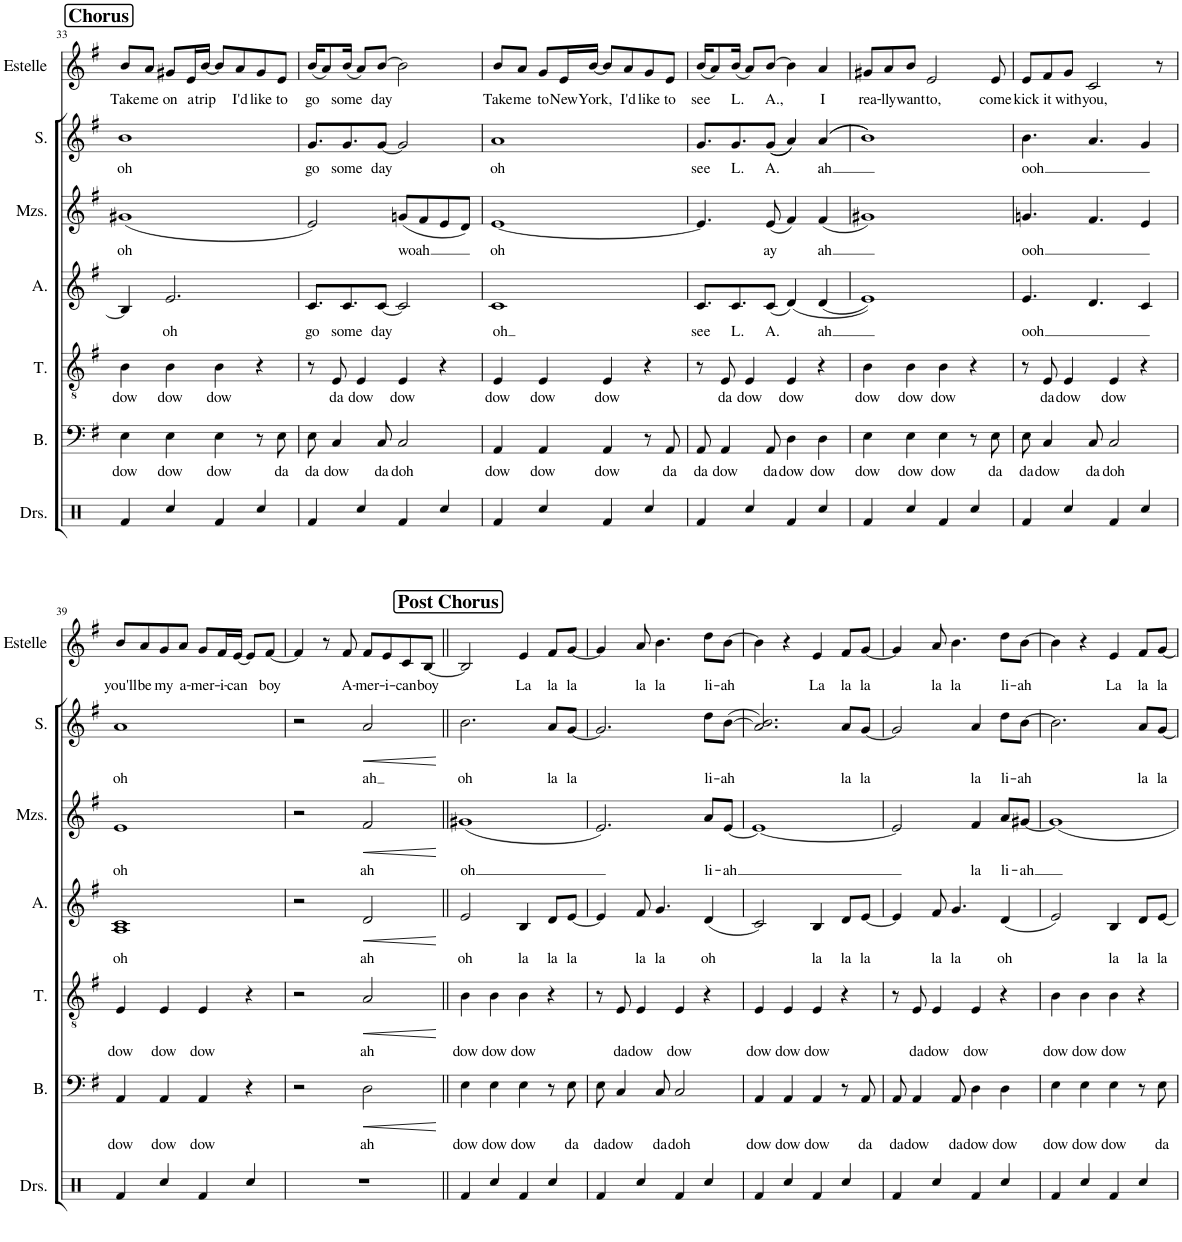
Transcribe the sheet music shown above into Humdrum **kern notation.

**kern	**text	**dynam	**kern	**text	**dynam	**kern	**text	**dynam	**kern	**text	**dynam	**kern	**text	**dynam	**kern	**text
*part6	*part6	*part6	*part5	*part5	*part5	*part4	*part4	*part4	*part3	*part3	*part3	*part2	*part2	*part2	*part1	*part1
*staff6	*staff6	*staff6	*staff5	*staff5	*staff5	*staff4	*staff4	*staff4	*staff3	*staff3	*staff3	*staff2	*staff2	*staff2	*staff1	*staff1
*I"Bass	*	*	*I"Tenor	*	*	*I"Alto	*	*	*I"Mezzo-soprano	*	*	*I"Soprano	*	*	*I"Estelle	*
*I'B.	*	*	*I'T.	*	*	*I'A.	*	*	*I'Mzs.	*	*	*I'S.	*	*	*I'Estelle	*
!!LO:PB:g=z
*clefF4	*	*	*clefGv2	*	*	*clefG2	*	*	*clefG2	*	*	*clefG2	*	*	*clefG2	*
*k[f#]	*	*	*k[f#]	*	*	*k[f#]	*	*	*k[f#]	*	*	*k[f#]	*	*	*k[f#]	*
*M4/4	*	*	*M4/4	*	*	*M4/4	*	*	*M4/4	*	*	*M4/4	*	*	*M4/4	*
!!LO:REH:place=s1:a:B:cj:fs=14:t=Chorus
=33	=33	=33	=33	=33	=33	=33	=33	=33	=33	=33	=33	=33	=33	=33	=33	=33
!	!LO:LY:b	!	!	!LO:LY:b	!	!	!	!	!	!LO:LY:b	!	!	!LO:LY:b	!	!	!LO:LY:b
4E\	dow	.	4B\	dow	.	4B/]	.	.	(1g#X	oh	.	1b	oh	.	8b/L	Take
!	!	!	!	!	!	!	!	!	!	!	!	!	!	!	!	!LO:LY:b
.	.	.	.	.	.	.	.	.	.	.	.	.	.	.	8a/J	me
!	!LO:LY:b	!	!	!LO:LY:b	!	!	!LO:LY:b	!	!	!	!	!	!	!	!	!LO:LY:b
4E\	dow	.	4B\	dow	.	2.e/	oh	.	.	.	.	.	.	.	8g#X/L	on
!	!	!	!	!	!	!	!	!	!	!	!	!	!	!	!	!LO:LY:b
.	.	.	.	.	.	.	.	.	.	.	.	.	.	.	16e/L	a
!	!	!	!	!	!	!	!	!	!	!	!	!	!	!	!	!LO:LY:b
.	.	.	.	.	.	.	.	.	.	.	.	.	.	.	[16b/JJ	trip
!	!LO:LY:b	!	!	!LO:LY:b	!	!	!	!	!	!	!	!	!	!	!	!
4E\	dow	.	4B\	dow	.	.	.	.	.	.	.	.	.	.	8b/L]	.
!	!	!	!	!	!	!	!	!	!	!	!	!	!	!	!	!LO:LY:b
.	.	.	.	.	.	.	.	.	.	.	.	.	.	.	8a/	I'd
!	!	!	!	!	!	!	!	!	!	!	!	!	!	!	!	!LO:LY:b
8r	.	.	4r	.	.	.	.	.	.	.	.	.	.	.	8g#/	like
!	!LO:LY:b	!	!	!	!	!	!	!	!	!	!	!	!	!	!	!LO:LY:b
8E\	da	.	.	.	.	.	.	.	.	.	.	.	.	.	8e/J	to
=34	=34	=34	=34	=34	=34	=34	=34	=34	=34	=34	=34	=34	=34	=34	=34	=34
!	!LO:LY:b	!	!	!	!	!	!LO:LY:b	!	!	!	!	!	!LO:LY:b	!	!	!LO:LY:b
8E\	da	.	8r	.	.	8.c/L	go	.	2e/)	.	.	8.g/L	go	.	(16b/KL	go
.	.	.	.	.	.	.	.	.	.	.	.	.	.	.	8a/)	.
!	!LO:LY:b	!	!	!LO:LY:b	!	!	!	!	!	!	!	!	!	!	!	!
4C/	dow	.	8E/	da	.	.	.	.	.	.	.	.	.	.	.	.
!	!	!	!	!	!	!	!LO:LY:b	!	!	!	!	!	!LO:LY:b	!	!	!LO:LY:b
.	.	.	.	.	.	8.c/	some	.	.	.	.	8.g/	some	.	(16b/Jk	some
!	!	!	!	!LO:LY:b	!	!	!	!	!	!	!	!	!	!	!	!
.	.	.	4E/	dow	.	.	.	.	.	.	.	.	.	.	8a/L)	.
!	!LO:LY:b	!	!	!	!	!	!LO:LY:b	!	!	!	!	!	!LO:LY:b	!	!	!LO:LY:b
8C/	da	.	.	.	.	[8c/J	day	.	.	.	.	[8g/J	day	.	[8b/J	day
!	!LO:LY:b	!	!	!LO:LY:b	!	!	!	!	!	!LO:LY:b	!	!	!	!	!	!
2C/	doh	.	4E/	dow	.	2c/]	.	.	(8gn/L	woah	.	2g/]	.	.	2b\]	.
.	.	.	.	.	.	.	.	.	8f#/	.	.	.	.	.	.	.
.	.	.	4r	.	.	.	.	.	8e/	.	.	.	.	.	.	.
.	.	.	.	.	.	.	.	.	8d/J)	.	.	.	.	.	.	.
=35	=35	=35	=35	=35	=35	=35	=35	=35	=35	=35	=35	=35	=35	=35	=35	=35
!	!LO:LY:b	!	!	!LO:LY:b	!	!	!LO:LY:b	!	!	!LO:LY:b	!	!	!LO:LY:b	!	!	!LO:LY:b
4AA/	dow	.	4E/	dow	.	1c	oh	.	[1e	oh	.	1a	oh	.	8b/L	Take
!	!	!	!	!	!	!	!	!	!	!	!	!	!	!	!	!LO:LY:b
.	.	.	.	.	.	.	.	.	.	.	.	.	.	.	8a/J	me
!	!LO:LY:b	!	!	!LO:LY:b	!	!	!	!	!	!	!	!	!	!	!	!LO:LY:b
4AA/	dow	.	4E/	dow	.	.	.	.	.	.	.	.	.	.	8g/L	to
!	!	!	!	!	!	!	!	!	!	!	!	!	!	!	!	!LO:LY:b
.	.	.	.	.	.	.	.	.	.	.	.	.	.	.	16e/L	New
!	!	!	!	!	!	!	!	!	!	!	!	!	!	!	!	!LO:LY:b
.	.	.	.	.	.	.	.	.	.	.	.	.	.	.	[16b/JJ	York,
!	!LO:LY:b	!	!	!LO:LY:b	!	!	!	!	!	!	!	!	!	!	!	!
4AA/	dow	.	4E/	dow	.	.	.	.	.	.	.	.	.	.	8b/L]	.
!	!	!	!	!	!	!	!	!	!	!	!	!	!	!	!	!LO:LY:b
.	.	.	.	.	.	.	.	.	.	.	.	.	.	.	8a/	I'd
!	!	!	!	!	!	!	!	!	!	!	!	!	!	!	!	!LO:LY:b
8r	.	.	4r	.	.	.	.	.	.	.	.	.	.	.	8g/	like
!	!LO:LY:b	!	!	!	!	!	!	!	!	!	!	!	!	!	!	!LO:LY:b
8AA/	da	.	.	.	.	.	.	.	.	.	.	.	.	.	8e/J	to
=36	=36	=36	=36	=36	=36	=36	=36	=36	=36	=36	=36	=36	=36	=36	=36	=36
!	!LO:LY:b	!	!	!	!	!	!LO:LY:b	!	!	!	!	!	!LO:LY:b	!	!	!LO:LY:b
8AA/	da	.	8r	.	.	8.c/L	see	.	4.e/]	.	.	8.g/L	see	.	(16b/KL	see
.	.	.	.	.	.	.	.	.	.	.	.	.	.	.	8a/)	.
!	!LO:LY:b	!	!	!LO:LY:b	!	!	!	!	!	!	!	!	!	!	!	!
4AA/	dow	.	8E/	da	.	.	.	.	.	.	.	.	.	.	.	.
!	!	!	!	!	!	!	!LO:LY:b	!	!	!	!	!	!LO:LY:b	!	!	!LO:LY:b
.	.	.	.	.	.	8.c/	L.	.	.	.	.	8.g/	L.	.	(16b/Jk	L.
!	!	!	!	!LO:LY:b	!	!	!	!	!	!	!	!	!	!	!	!
.	.	.	4E/	dow	.	.	.	.	.	.	.	.	.	.	8a/L)	.
!	!LO:LY:b	!	!	!	!	!	!LO:LY:b	!	!	!LO:LY:b	!	!	!LO:LY:b	!	!	!LO:LY:b
8AA/	da	.	.	.	.	(8c/J	A.	.	(8e/	ay	.	((8g/J	A.	.	[8b/J	A.,
!	!LO:LY:b	!	!	!LO:LY:b	!	!	!	!	!	!	!	!	!	!	!	!
4D\	dow	.	4E/	dow	.	(4d/)	.	.	4f#/)	.	.	4a/))	.	.	4b\]	.
!	!LO:LY:b	!	!	!	!	!	!LO:LY:b	!	!	!LO:LY:b	!	!	!LO:LY:b	!	!	!LO:LY:b
4D\	dow	.	4r	.	.	(4d/	ah	.	(4f#/	ah	.	((4a/	ah	.	4a/	I
=37	=37	=37	=37	=37	=37	=37	=37	=37	=37	=37	=37	=37	=37	=37	=37	=37
!	!LO:LY:b	!	!	!LO:LY:b	!	!	!	!	!	!	!	!	!	!	!	!LO:LY:b
4E\	dow	.	4B\	dow	.	1e))	.	.	1g#X)	.	.	1b))	.	.	8g#X/L	rea-
!	!	!	!	!	!	!	!	!	!	!	!	!	!	!	!	!LO:LY:b
.	.	.	.	.	.	.	.	.	.	.	.	.	.	.	8a/	-lly
!	!LO:LY:b	!	!	!LO:LY:b	!	!	!	!	!	!	!	!	!	!	!	!LO:LY:b
4E\	dow	.	4B\	dow	.	.	.	.	.	.	.	.	.	.	8b/J	want
!	!	!	!	!	!	!	!	!	!	!	!	!	!	!	!	!LO:LY:b
.	.	.	.	.	.	.	.	.	.	.	.	.	.	.	2e/	to,
!	!LO:LY:b	!	!	!LO:LY:b	!	!	!	!	!	!	!	!	!	!	!	!
4E\	dow	.	4B\	dow	.	.	.	.	.	.	.	.	.	.	.	.
8r	.	.	4r	.	.	.	.	.	.	.	.	.	.	.	.	.
!	!LO:LY:b	!	!	!	!	!	!	!	!	!	!	!	!	!	!	!LO:LY:b
8E\	da	.	.	.	.	.	.	.	.	.	.	.	.	.	8e/	come
=38	=38	=38	=38	=38	=38	=38	=38	=38	=38	=38	=38	=38	=38	=38	=38	=38
!	!LO:LY:b	!	!	!	!	!	!LO:LY:b	!	!	!LO:LY:b	!	!	!LO:LY:b	!	!	!LO:LY:b
8E\	da	.	8r	.	.	4.e/	ooh	.	4.gn/	ooh	.	4.b\	ooh	.	8e/L	kick
!	!LO:LY:b	!	!	!LO:LY:b	!	!	!	!	!	!	!	!	!	!	!	!LO:LY:b
4C/	dow	.	8E/	da	.	.	.	.	.	.	.	.	.	.	8f#/	it
!	!	!	!	!LO:LY:b	!	!	!	!	!	!	!	!	!	!	!	!LO:LY:b
.	.	.	4E/	dow	.	.	.	.	.	.	.	.	.	.	8g/J	with
!	!LO:LY:b	!	!	!	!	!	!	!	!	!	!	!	!	!	!	!LO:LY:b
8C/	da	.	.	.	.	4.d/	.	.	4.f#/	.	.	4.a/	.	.	2c/	you,
!	!LO:LY:b	!	!	!LO:LY:b	!	!	!	!	!	!	!	!	!	!	!	!
2C/	doh	.	4E/	dow	.	.	.	.	.	.	.	.	.	.	.	.
.	.	.	4r	.	.	4c/	.	.	4e/	.	.	4g/	.	.	.	.
.	.	.	.	.	.	.	.	.	.	.	.	.	.	.	8r	.
!!LO:LB:g=z
=39	=39	=39	=39	=39	=39	=39	=39	=39	=39	=39	=39	=39	=39	=39	=39	=39
!	!LO:LY:b	!	!	!LO:LY:b	!	!	!LO:LY:b	!	!	!LO:LY:b	!	!	!LO:LY:b	!	!	!LO:LY:b
4AA/	dow	.	4E/	dow	.	1A 1c	oh	.	1e	oh	.	1a	oh	.	8b/L	you'll
!	!	!	!	!	!	!	!	!	!	!	!	!	!	!	!	!LO:LY:b
.	.	.	.	.	.	.	.	.	.	.	.	.	.	.	8a/	be
!	!LO:LY:b	!	!	!LO:LY:b	!	!	!	!	!	!	!	!	!	!	!	!LO:LY:b
4AA/	dow	.	4E/	dow	.	.	.	.	.	.	.	.	.	.	8g/	my
!	!	!	!	!	!	!	!	!	!	!	!	!	!	!	!	!LO:LY:b
.	.	.	.	.	.	.	.	.	.	.	.	.	.	.	8a/J	a-
!	!LO:LY:b	!	!	!LO:LY:b	!	!	!	!	!	!	!	!	!	!	!	!LO:LY:b
4AA/	dow	.	4E/	dow	.	.	.	.	.	.	.	.	.	.	8g/L	-mer-
!	!	!	!	!	!	!	!	!	!	!	!	!	!	!	!	!LO:LY:b
.	.	.	.	.	.	.	.	.	.	.	.	.	.	.	16f#/L	-i-
!	!	!	!	!	!	!	!	!	!	!	!	!	!	!	!	!LO:LY:b
.	.	.	.	.	.	.	.	.	.	.	.	.	.	.	[16e/JJ	-can
4r	.	.	4r	.	.	.	.	.	.	.	.	.	.	.	8e/L]	.
!	!	!	!	!	!	!	!	!	!	!	!	!	!	!	!	!LO:LY:b
.	.	.	.	.	.	.	.	.	.	.	.	.	.	.	[8f#/J	boy
=40	=40	=40	=40	=40	=40	=40	=40	=40	=40	=40	=40	=40	=40	=40	=40	=40
2r	.	.	2r	.	.	2r	.	.	2r	.	.	2r	.	.	4f#/]	.
.	.	.	.	.	.	.	.	.	.	.	.	.	.	.	8r	.
!	!	!	!	!	!	!	!	!	!	!	!	!	!	!	!	!LO:LY:b
.	.	.	.	.	.	.	.	.	.	.	.	.	.	.	8f#/	A-
!	!LO:LY:b	!LO:HP:b	!	!LO:LY:b	!LO:HP:b	!	!LO:LY:b	!LO:HP:b	!	!LO:LY:b	!LO:HP:b	!	!LO:LY:b	!LO:HP:b	!	!LO:LY:b
2D\	ah	<	2A/	ah	<	2d/	ah	<	2f#/	ah	<	2a/	ah	<	8f#/L	-mer-
!	!	!	!	!	!	!	!	!	!	!	!	!	!	!	!	!LO:LY:b
.	.	.	.	.	.	.	.	.	.	.	.	.	.	.	8e/	-i-
!	!	!	!	!	!	!	!	!	!	!	!	!	!	!	!	!LO:LY:b
.	.	.	.	.	.	.	.	.	.	.	.	.	.	.	8c/	-can
!	!	!	!	!	!	!	!	!	!	!	!	!	!	!	!	!LO:LY:b
.	.	.	.	.	.	.	.	.	.	.	.	.	.	.	[8B/J	boy
.	.	[	.	.	[	.	.	[	.	.	[	.	.	[	.	.
!!LO:REH:place=s1:a:B:cj:fs=14:t=Post Chorus
=41||	=41||	=41||	=41||	=41||	=41||	=41||	=41||	=41||	=41||	=41||	=41||	=41||	=41||	=41||	=41||	=41||
!	!LO:LY:b	!	!	!LO:LY:b	!	!	!LO:LY:b	!	!	!LO:LY:b	!	!	!LO:LY:b	!	!	!
4E\	dow	.	4B\	dow	.	2e/	oh	.	(1g#X	oh	.	2.b\	oh	.	2B/]	.
!	!LO:LY:b	!	!	!LO:LY:b	!	!	!	!	!	!	!	!	!	!	!	!
4E\	dow	.	4B\	dow	.	.	.	.	.	.	.	.	.	.	.	.
!	!LO:LY:b	!	!	!LO:LY:b	!	!	!LO:LY:b	!	!	!	!	!	!	!	!	!LO:LY:b
4E\	dow	.	4B\	dow	.	4B/	la	.	.	.	.	.	.	.	4e/	La
!	!	!	!	!	!	!	!LO:LY:b	!	!	!	!	!	!LO:LY:b	!	!	!LO:LY:b
8r	.	.	4r	.	.	8d/L	la	.	.	.	.	8a/L	la	.	8f#/L	la
!	!LO:LY:b	!	!	!	!	!	!LO:LY:b	!	!	!	!	!	!LO:LY:b	!	!	!LO:LY:b
8E\	da	.	.	.	.	[8e/J	la	.	.	.	.	[8g/J	la	.	[8g/J	la
=42	=42	=42	=42	=42	=42	=42	=42	=42	=42	=42	=42	=42	=42	=42	=42	=42
!	!LO:LY:b	!	!	!	!	!	!	!	!	!	!	!	!	!	!	!
8E\	da	.	8r	.	.	4e/]	.	.	2.e/)	.	.	2.g/]	.	.	4g/]	.
!	!LO:LY:b	!	!	!LO:LY:b	!	!	!	!	!	!	!	!	!	!	!	!
4C/	dow	.	8E/	da	.	.	.	.	.	.	.	.	.	.	.	.
!	!	!	!	!LO:LY:b	!	!	!LO:LY:b	!	!	!	!	!	!	!	!	!LO:LY:b
.	.	.	4E/	dow	.	8f#/	la	.	.	.	.	.	.	.	8a/	la
!	!LO:LY:b	!	!	!	!	!	!LO:LY:b	!	!	!	!	!	!	!	!	!LO:LY:b
8C/	da	.	.	.	.	4.g/	la	.	.	.	.	.	.	.	4.b\	la
!	!LO:LY:b	!	!	!LO:LY:b	!	!	!	!	!	!	!	!	!	!	!	!
2C/	doh	.	4E/	dow	.	.	.	.	.	.	.	.	.	.	.	.
!	!	!	!	!	!	!	!LO:LY:b	!	!	!LO:LY:b	!	!	!LO:LY:b	!	!	!LO:LY:b
.	.	.	4r	.	.	(4d/	oh	.	8a/L	li-	.	8dd\L	li-	.	8dd\L	li-
!	!	!	!	!	!	!	!	!	!	!LO:LY:b	!	!	!LO:LY:b	!	!	!LO:LY:b
.	.	.	.	.	.	.	.	.	[8e/J	-ah	.	([8b\J	-ah	.	[8b\J	-ah
=43	=43	=43	=43	=43	=43	=43	=43	=43	=43	=43	=43	=43	=43	=43	=43	=43
!	!LO:LY:b	!	!	!LO:LY:b	!	!	!	!	!	!	!	!	!	!	!	!
4AA/	dow	.	4E/	dow	.	2c/)	.	.	1e_	.	.	2.a/ 2.b/])	.	.	4b\]	.
!	!LO:LY:b	!	!	!LO:LY:b	!	!	!	!	!	!	!	!	!	!	!	!
4AA/	dow	.	4E/	dow	.	.	.	.	.	.	.	.	.	.	4r	.
!	!LO:LY:b	!	!	!LO:LY:b	!	!	!LO:LY:b	!	!	!	!	!	!	!	!	!LO:LY:b
4AA/	dow	.	4E/	dow	.	4B/	la	.	.	.	.	.	.	.	4e/	La
!	!	!	!	!	!	!	!LO:LY:b	!	!	!	!	!	!LO:LY:b	!	!	!LO:LY:b
8r	.	.	4r	.	.	8d/L	la	.	.	.	.	8a/L	la	.	8f#/L	la
!	!LO:LY:b	!	!	!	!	!	!LO:LY:b	!	!	!	!	!	!LO:LY:b	!	!	!LO:LY:b
8AA/	da	.	.	.	.	[8e/J	la	.	.	.	.	[8g/J	la	.	[8g/J	la
=44	=44	=44	=44	=44	=44	=44	=44	=44	=44	=44	=44	=44	=44	=44	=44	=44
!	!LO:LY:b	!	!	!	!	!	!	!	!	!	!	!	!	!	!	!
8AA/	da	.	8r	.	.	4e/]	.	.	2e/]	.	.	2g/]	.	.	4g/]	.
!	!LO:LY:b	!	!	!LO:LY:b	!	!	!	!	!	!	!	!	!	!	!	!
4AA/	dow	.	8E/	da	.	.	.	.	.	.	.	.	.	.	.	.
!	!	!	!	!LO:LY:b	!	!	!LO:LY:b	!	!	!	!	!	!	!	!	!LO:LY:b
.	.	.	4E/	dow	.	8f#/	la	.	.	.	.	.	.	.	8a/	la
!	!LO:LY:b	!	!	!	!	!	!LO:LY:b	!	!	!	!	!	!	!	!	!LO:LY:b
8AA/	da	.	.	.	.	4.g/	la	.	.	.	.	.	.	.	4.b\	la
!	!LO:LY:b	!	!	!LO:LY:b	!	!	!	!	!	!LO:LY:b	!	!	!LO:LY:b	!	!	!
4D\	dow	.	4E/	dow	.	.	.	.	4f#/	la	.	4a/	la	.	.	.
!	!LO:LY:b	!	!	!	!	!	!LO:LY:b	!	!	!LO:LY:b	!	!	!LO:LY:b	!	!	!LO:LY:b
4D\	dow	.	4r	.	.	(4d/	oh	.	8a/L	li-	.	8dd\L	li-	.	8dd\L	li-
!	!	!	!	!	!	!	!	!	!	!LO:LY:b	!	!	!LO:LY:b	!	!	!LO:LY:b
.	.	.	.	.	.	.	.	.	[8g#X/J	-ah	.	[8b\J	-ah	.	[8b\J	-ah
=45	=45	=45	=45	=45	=45	=45	=45	=45	=45	=45	=45	=45	=45	=45	=45	=45
!	!LO:LY:b	!	!	!LO:LY:b	!	!	!	!	!	!	!	!	!	!	!	!
4E\	dow	.	4B\	dow	.	2e/)	.	.	1g#]	.	.	2.b\]	.	.	4b\]	.
!	!LO:LY:b	!	!	!LO:LY:b	!	!	!	!	!	!	!	!	!	!	!	!
4E\	dow	.	4B\	dow	.	.	.	.	.	.	.	.	.	.	4r	.
!	!LO:LY:b	!	!	!LO:LY:b	!	!	!LO:LY:b	!	!	!	!	!	!	!	!	!LO:LY:b
4E\	dow	.	4B\	dow	.	4B/	la	.	.	.	.	.	.	.	4e/	La
!	!	!	!	!	!	!	!LO:LY:b	!	!	!	!	!	!LO:LY:b	!	!	!LO:LY:b
8r	.	.	4r	.	.	8d/L	la	.	.	.	.	8a/L	la	.	8f#/L	la
!	!LO:LY:b	!	!	!	!	!	!LO:LY:b	!	!	!	!	!	!LO:LY:b	!	!	!LO:LY:b
8E\	da	.	.	.	.	[8e/J	la	.	.	.	.	[8g/J	la	.	[8g/J	la
=	=	=	=	=	=	=	=	=	=	=	=	=	=	=	=	=
*-	*-	*-	*-	*-	*-	*-	*-	*-	*-	*-	*-	*-	*-	*-	*-	*-
